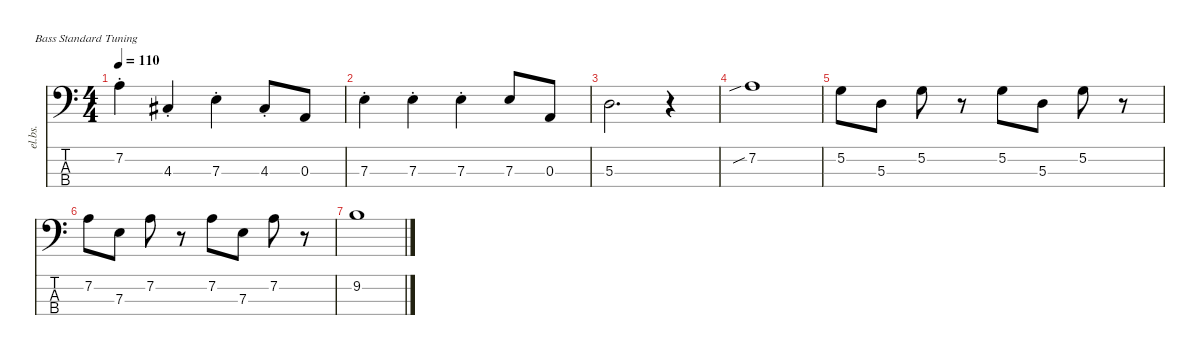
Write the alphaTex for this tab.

\defaultSystemsLayout 4
\hideDynamics
\bracketExtendMode nobrackets
\track ("Electric Bass" "el.bs.") {instrument electricbassfinger}
\staff {score tabs}
\tuning (G2 D2 A1 E1)
\ts (4 4)
\tempo 110
\clef f4
\ks c
7.2{st}.4{dy mf beam Down} 4.3{st acc #}.4{beam Up} 7.3{st}.4{beam Down} 4.3{st acc #}.8{beam Up} 0.3.8{beam Up} |
7.3{st}.4{beam Down} 7.3{st}.4{beam Down} 7.3{st}.4{beam Down} 7.3.8{beam Up} 0.3.8{beam Up} |
5.3.2{d beam Down} r.4{beam Down} |
7.2{sib}.1{beam Down} |
5.2.8{beam Down} 5.3.8{beam Down} 5.2.8{beam Down} r.8{beam Down} 5.2.8{beam Down} 5.3.8{beam Down} 5.2.8{beam Down} r.8{beam Down} |
7.2.8{beam Down} 7.3.8{beam Down} 7.2.8{beam Down} r.8{beam Down} 7.2.8{beam Down} 7.3.8{beam Down} 7.2.8{beam Down} r.8{beam Down} |
9.2.1{beam Down}
